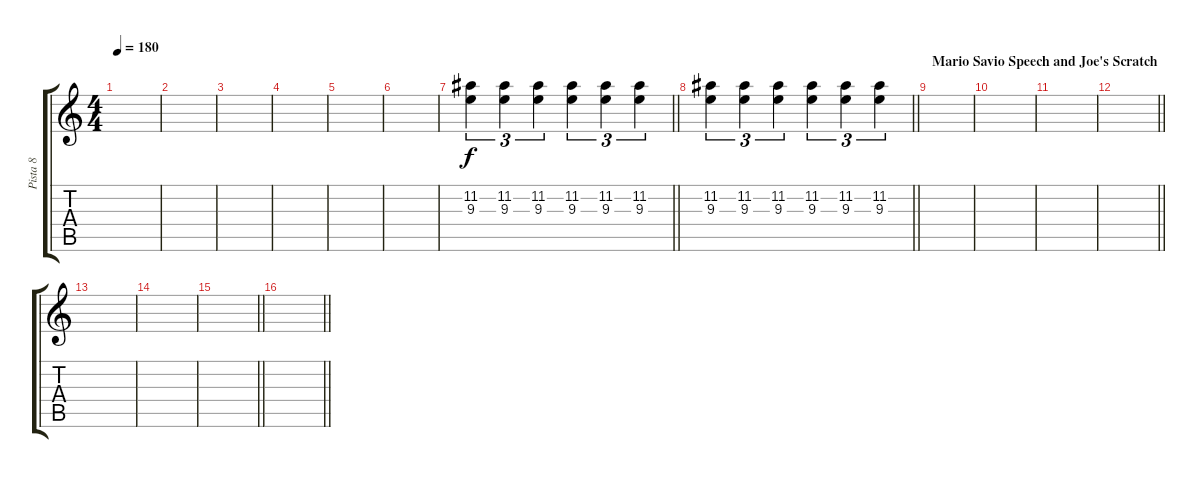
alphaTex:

\track ("Pista 8" "Pista 8") {instrument overdrivenguitar}
\staff {score tabs}
\tuning (E4 B3 G3 D3 A2 D2) {hide}
\ts (4 4)
\tempo 180
\clef g2
\ks c
|
|
|
|
|
|
\barLineRight lightlight
(11.2 9.3).4{tu (3 2)} (11.2 9.3).4{tu (3 2)} (11.2 9.3).4{tu (3 2)} (11.2 9.3).4{tu (3 2)} (11.2 9.3).4{tu (3 2)} (11.2 9.3).4{tu (3 2)} |
\barLineRight lightlight
(11.2 9.3).4{tu (3 2)} (11.2 9.3).4{tu (3 2)} (11.2 9.3).4{tu (3 2)} (11.2 9.3).4{tu (3 2)} (11.2 9.3).4{tu (3 2)} (11.2 9.3).4{tu (3 2)} |
\section ("" "Mario Savio Speech and Joe's Scratch")
|
|
|
\barLineRight lightlight
|
|
|
\barLineRight lightlight
|
\barLineRight lightlight
